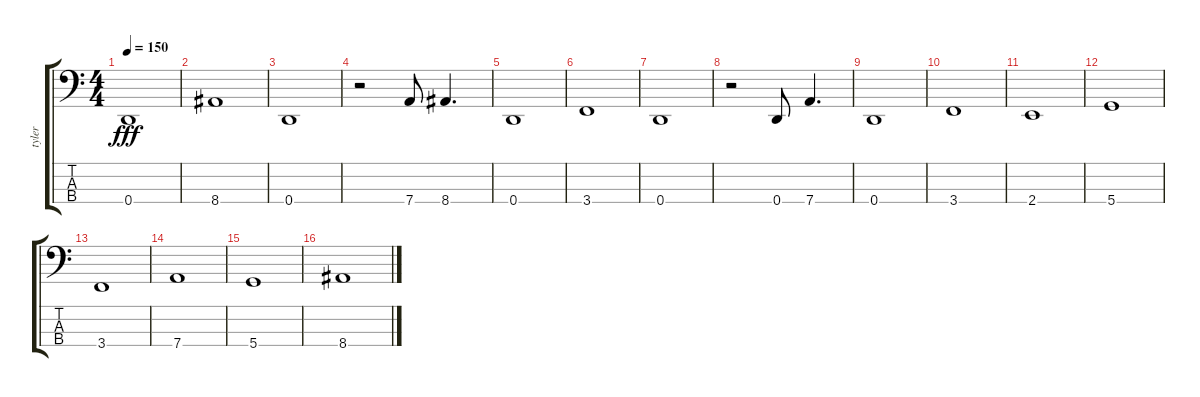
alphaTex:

\track ("tyler" "tyler") {instrument electricbassfinger}
\staff {score tabs}
\tuning (G2 D2 A1 D1) {hide}
\ts (4 4)
\tempo 150
\clef f4
\ks c
0.4.1{dy fff} |
8.4.1 |
0.4.1 |
r.2 7.4.8 8.4.4{d} |
0.4.1 |
3.4.1 |
0.4.1 |
r.2 0.4.8 7.4.4{d} |
0.4.1 |
3.4.1 |
2.4.1 |
5.4.1 |
3.4.1 |
7.4.1 |
5.4.1 |
8.4.1
